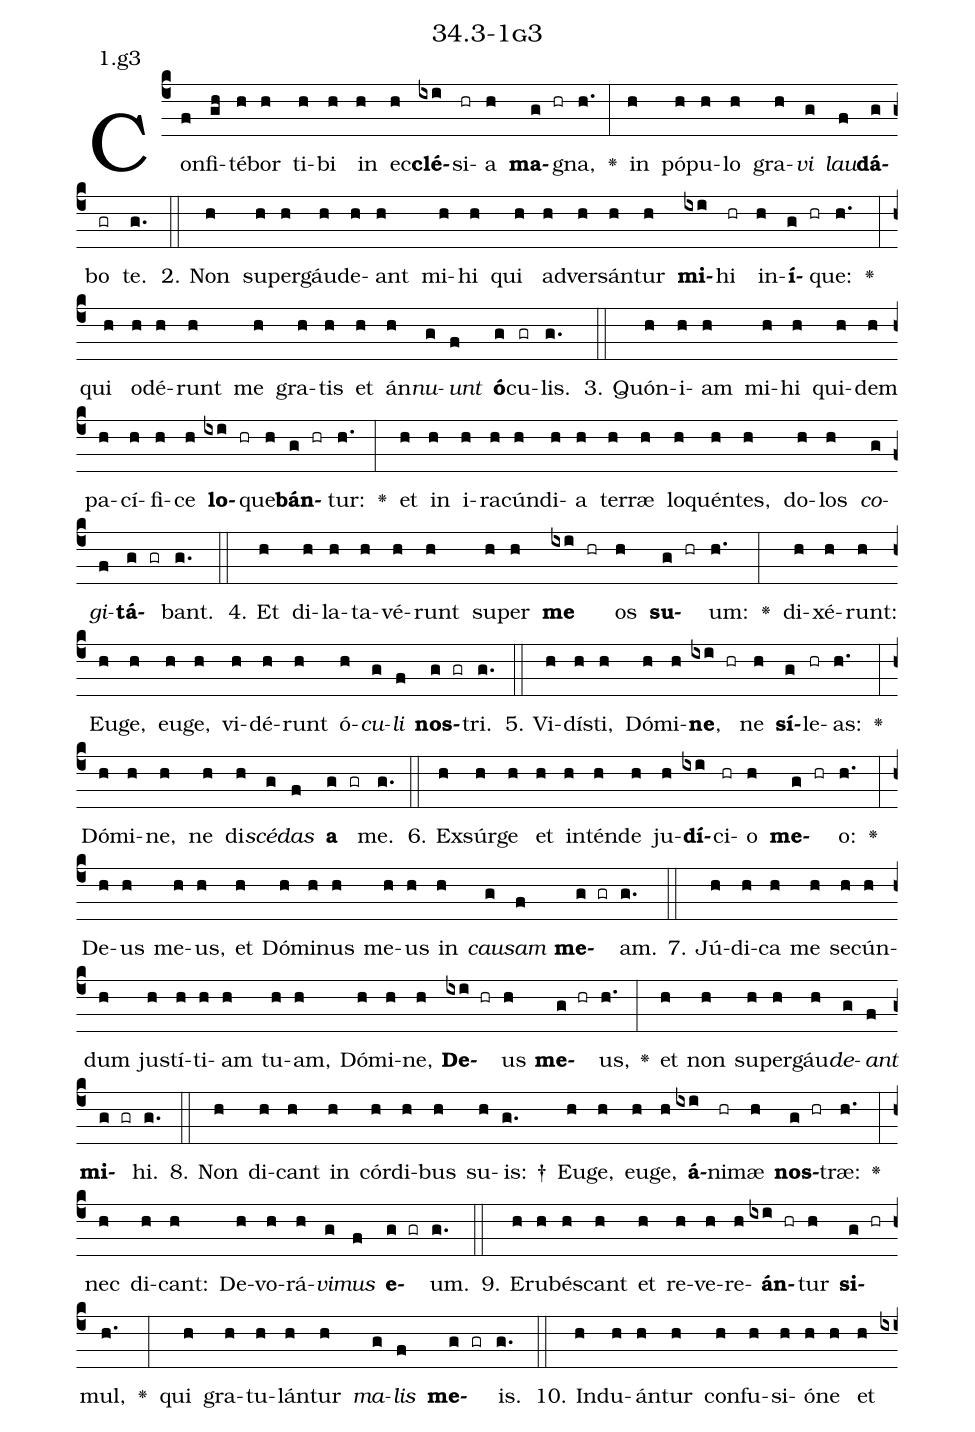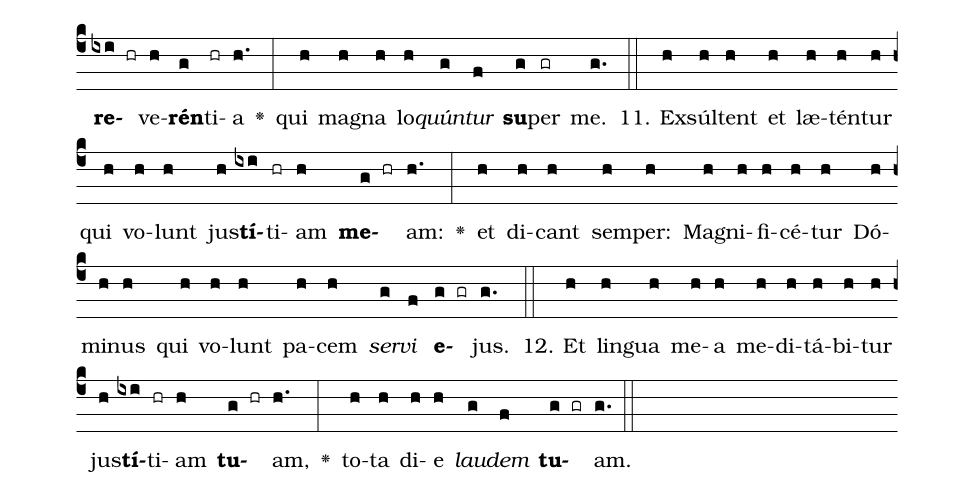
name: 34.3-1g3;
annotation: 1.g3;
%%
(c4)Con(f)fi(gh)té(h)bor(h) ti(h)bi(h) in(h) ec(h)<b>clé</b>(ixi)si(hr)a(h) <b>ma</b>(g hr)gna,(h.) <v>\greheightstar</v>(:) in(h) pó(h)pu(h)lo(h) gra(h)<i>vi</i>(g) <i>lau</i>(f)<b>dá</b>(g)bo(gr) te.(g.) (::)
2. Non(h) su(h)per(h)gáu(h)de(h)ant(h) mi(h)hi(h) qui(h) ad(h)ver(h)sán(h)tur(h) <b>mi</b>(ixi)hi(hr) in(h)<b>í</b>(g hr)que:(h.) <v>\greheightstar</v>(:) qui(h) o(h)dé(h)runt(h) me(h) gra(h)tis(h) et(h) án(h)<i>nu</i>(g)<i>unt</i>(f) <b>ó</b>(g)cu(gr)lis.(g.) (::)
3. Quón(h)i(h)am(h) mi(h)hi(h) qui(h)dem(h) pa(h)cí(h)fi(h)ce(h) <b>lo</b>(ixi hr)que(h)<b>bán</b>(g hr)tur:(h.) <v>\greheightstar</v>(:) et(h) in(h) i(h)ra(h)cún(h)di(h)a(h) ter(h)ræ(h) lo(h)quén(h)tes,(h) do(h)los(h) <i>co</i>(g)<i>gi</i>(f)<b>tá</b>(g gr)bant.(g.) (::)
4. Et(h) di(h)la(h)ta(h)vé(h)runt(h) su(h)per(h) <b>me</b>(ixi hr) os(h) <b>su</b>(g hr)um:(h.) <v>\greheightstar</v>(:) di(h)xé(h)runt:(h) Eu(h)ge,(h) eu(h)ge,(h) vi(h)dé(h)runt(h) ó(h)<i>cu</i>(g)<i>li</i>(f) <b>nos</b>(g gr)tri.(g.) (::)
5. Vi(h)dís(h)ti,(h) Dó(h)mi(h)<b>ne</b>,(ixi hr) ne(h) <b>sí</b>(g)le(hr)as:(h.) <v>\greheightstar</v>(:) Dó(h)mi(h)ne,(h) ne(h) di(h)<i>scé</i>(g)<i>das</i>(f) <b>a</b>(g gr) me.(g.) (::)
6. Ex(h)súr(h)ge(h) et(h) in(h)tén(h)de(h) ju(h)<b>dí</b>(ixi)ci(hr)o(h) <b>me</b>(g hr)o:(h.) <v>\greheightstar</v>(:) De(h)us(h) me(h)us,(h) et(h) Dó(h)mi(h)nus(h) me(h)us(h) in(h) <i>cau</i>(g)<i>sam</i>(f) <b>me</b>(g gr)am.(g.) (::)
7. Jú(h)di(h)ca(h) me(h) se(h)cún(h)dum(h) jus(h)tí(h)ti(h)am(h) tu(h)am,(h) Dó(h)mi(h)ne,(h) <b>De</b>(ixi hr)us(h) <b>me</b>(g hr)us,(h.) <v>\greheightstar</v>(:) et(h) non(h) su(h)per(h)gáu(h)<i>de</i>(g)<i>ant</i>(f) <b>mi</b>(g gr)hi.(g.) (::)
8. Non(h) di(h)cant(h) in(h) cór(h)di(h)bus(h) su(h)is: †(g.) Eu(h)ge,(h) eu(h)ge,(h) <b>á</b>(ixi)ni(hr)mæ(h) <b>nos</b>(g hr)træ:(h.) <v>\greheightstar</v>(:) nec(h) di(h)cant:(h) De(h)vo(h)rá(h)<i>vi</i>(g)<i>mus</i>(f) <b>e</b>(g gr)um.(g.) (::)
9. E(h)ru(h)bés(h)cant(h) et(h) re(h)ve(h)re(h)<b>án</b>(ixi hr)tur(h) <b>si</b>(g hr)mul,(h.) <v>\greheightstar</v>(:) qui(h) gra(h)tu(h)lán(h)tur(h) <i>ma</i>(g)<i>lis</i>(f) <b>me</b>(g gr)is.(g.) (::)
10. Ind(h)u(h)án(h)tur(h) con(h)fu(h)si(h)ó(h)ne(h) et(h) <b>re</b>(ixi hr)ve(h)<b>rén</b>(g)ti(hr)a(h.) <v>\greheightstar</v>(:) qui(h) ma(h)gna(h) lo(h)<i>quún</i>(g)<i>tur</i>(f) <b>su</b>(g)per(gr) me.(g.) (::)
11. Ex(h)súl(h)tent(h) et(h) læ(h)tén(h)tur(h) qui(h) vo(h)lunt(h) jus(h)<b>tí</b>(ixi)ti(hr)am(h) <b>me</b>(g hr)am:(h.) <v>\greheightstar</v>(:) et(h) di(h)cant(h) sem(h)per:(h) Ma(h)gni(h)fi(h)cé(h)tur(h) Dó(h)mi(h)nus(h) qui(h) vo(h)lunt(h) pa(h)cem(h) <i>ser</i>(g)<i>vi</i>(f) <b>e</b>(g gr)jus.(g.) (::)
12. Et(h) lin(h)gua(h) me(h)a(h) me(h)di(h)tá(h)bi(h)tur(h) jus(h)<b>tí</b>(ixi)ti(hr)am(h) <b>tu</b>(g hr)am,(h.) <v>\greheightstar</v>(:) to(h)ta(h) di(h)e(h) <i>lau</i>(g)<i>dem</i>(f) <b>tu</b>(g gr)am.(g.) (::)
